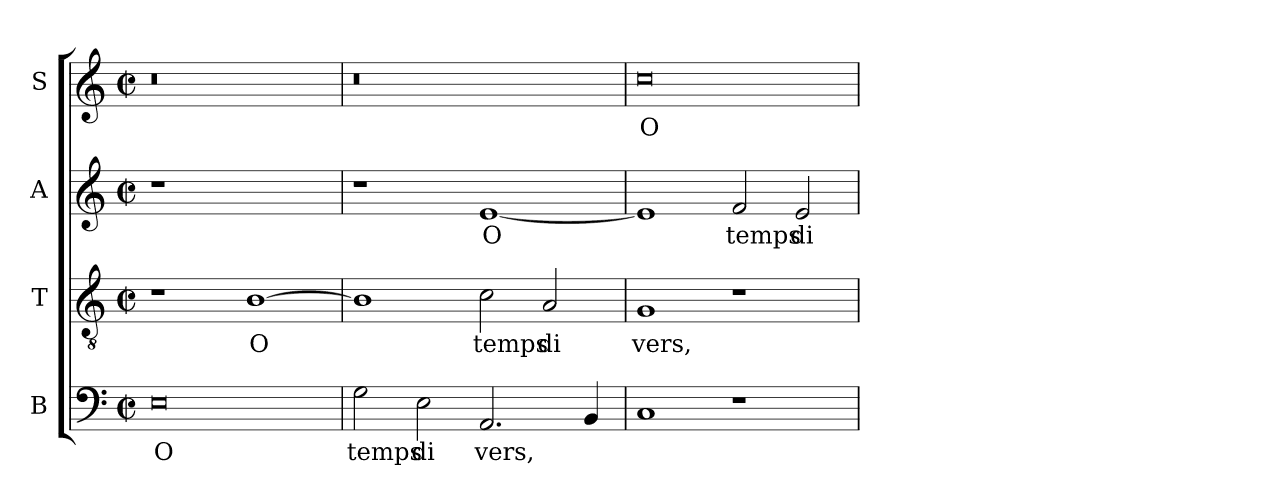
**kern	**text	**kern	**text	**kern	**text	**kern	**text
*part4	*part4	*part3	*part3	*part2	*part2	*part1	*part1
*staff4	*staff4	*staff3	*staff3	*staff2	*staff2	*staff1	*staff1
*I"B	*	*I"T	*	*I"A	*	*I"S	*
!!LO:PB:g=z
*stria5	*	*stria5	*	*stria5	*	*stria5	*
*clefF4	*	*clefGv2	*	*clefG2	*	*clefG2	*
*k[]	*	*k[]	*	*k[]	*	*k[]	*
*C:	*	*C:	*	*C:	*	*C:	*
*M2/2	*	*M2/2	*	*M2/2	*	*M2/2	*
*met(c|)	*	*met(c|)	*	*met(c|)	*	*met(c|)	*
=1	=1	=1	=1	=1	=1	=1	=1
!	!LO:LY:b:cj	!	!	!	!	!	!
0E	O	1r	.	1r	.	0r	.
!	!	!	!LO:LY:b:cj	!	!	!	!
.	.	[>1B	O	1ryy	.	.	.
=2	=2	=2	=2	=2	=2	=2	=2
!	!LO:LY:b:cj	!	!LO:LY:b:cj	!	!	!	!
2G\	temps	1B]	.	1r	.	0r	.
!	!LO:LY:b:cj	!	!	!	!	!	!
2E\	di	.	.	.	.	.	.
!	!LO:LY:b:cj	!	!LO:LY:b:cj	!	!LO:LY:b:cj	!	!
2.AA/	vers,	2c\	temps	[<1e	O	.	.
!	!	!	!LO:LY:b:cj	!	!	!	!
.	.	2A/	di	.	.	.	.
!	!LO:LY:b:cj	!	!	!	!	!	!
4BB/	.	.	.	.	.	.	.
=3	=3	=3	=3	=3	=3	=3	=3
!	!LO:LY:b:cj	!	!LO:LY:b:cj	!	!LO:LY:b:cj	!	!LO:LY:b:cj
1C	.	1G	vers,	1e]	.	0cc	O
!	!	!	!	!	!LO:LY:b:cj	!	!
1r	.	1r	.	2f/	temps	.	.
!	!	!	!	!	!LO:LY:b:cj	!	!
.	.	.	.	2e/	di-	.	.
=	=	=	=	=	=	=	=
*-	*-	*-	*-	*-	*-	*-	*-
